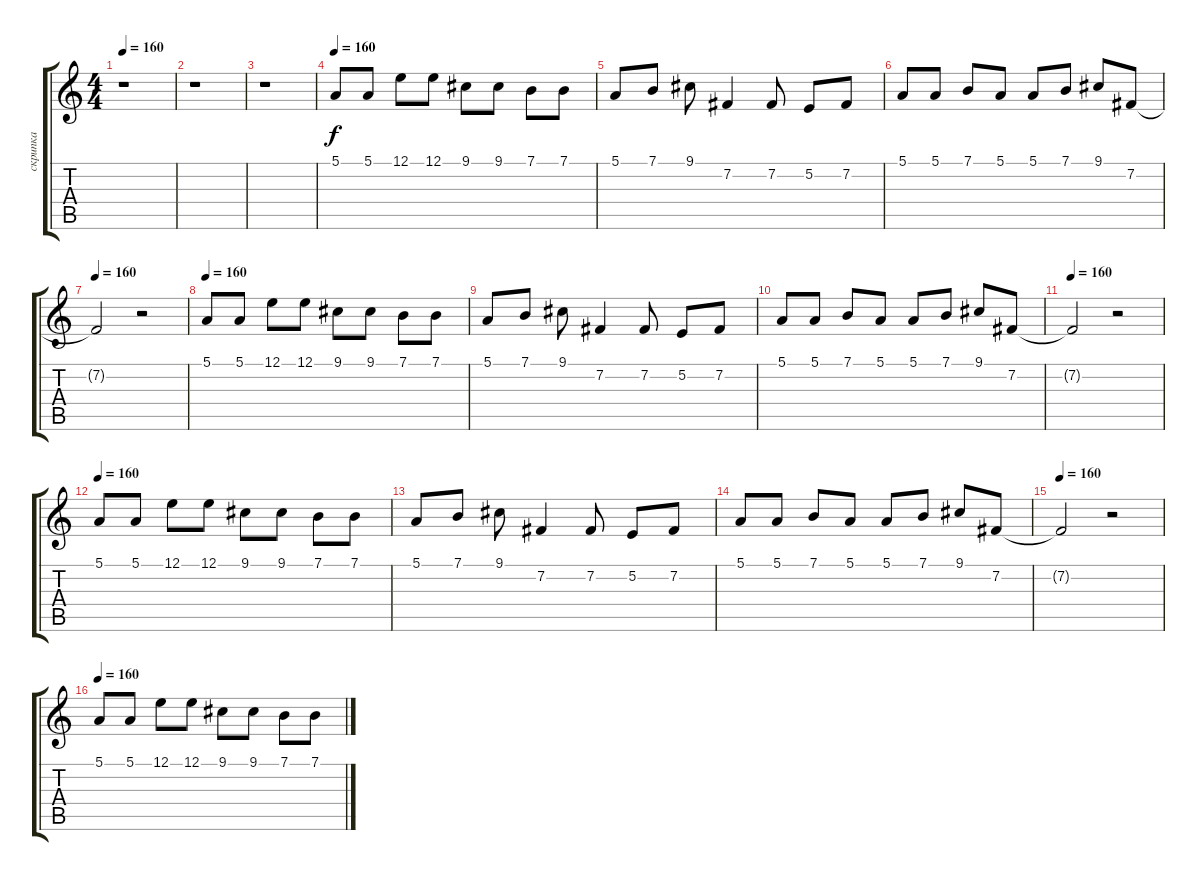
\track ("скрипка" "скрипка") {instrument violin}
\staff {score tabs}
\tuning (E4 B3 G3 D3 A2 E2) {hide}
\ts (4 4)
\tempo 160
\clef g2
\ks c
r.1{dy f} |
r.1 |
r.1 |
\tempo 160
5.1.8 5.1.8 12.1.8 12.1.8 9.1.8 9.1.8 7.1.8 7.1.8 |
5.1.8 7.1.8 9.1.8 7.2.4 7.2.8 5.2.8 7.2.8 |
5.1.8 5.1.8 7.1.8 5.1.8 5.1.8 7.1.8 9.1.8 7.2.8 |
\tempo 160
7.2{t}.2 r.2 |
\tempo 160
5.1.8 5.1.8 12.1.8 12.1.8 9.1.8 9.1.8 7.1.8 7.1.8 |
5.1.8 7.1.8 9.1.8 7.2.4 7.2.8 5.2.8 7.2.8 |
5.1.8 5.1.8 7.1.8 5.1.8 5.1.8 7.1.8 9.1.8 7.2.8 |
\tempo 160
7.2{t}.2 r.2 |
\tempo 160
5.1.8 5.1.8 12.1.8 12.1.8 9.1.8 9.1.8 7.1.8 7.1.8 |
5.1.8 7.1.8 9.1.8 7.2.4 7.2.8 5.2.8 7.2.8 |
5.1.8 5.1.8 7.1.8 5.1.8 5.1.8 7.1.8 9.1.8 7.2.8 |
\tempo 160
7.2{t}.2 r.2 |
\tempo 160
5.1.8 5.1.8 12.1.8 12.1.8 9.1.8 9.1.8 7.1.8 7.1.8
